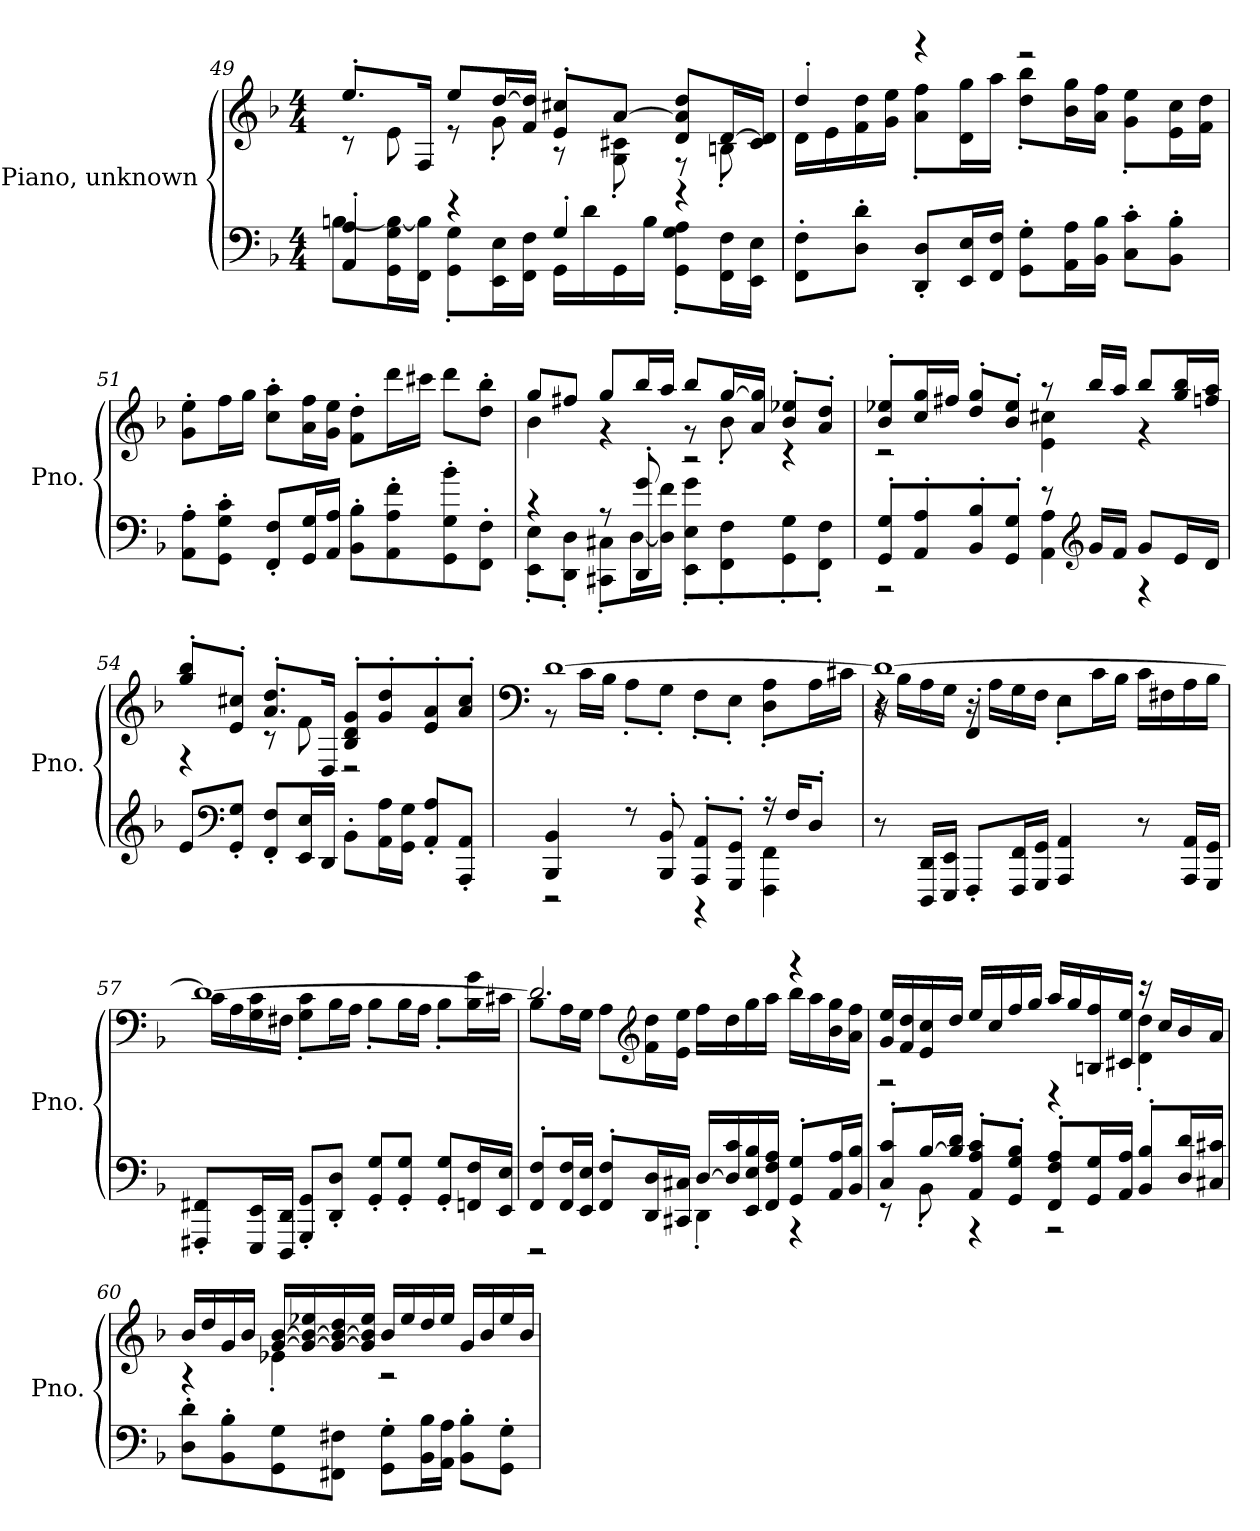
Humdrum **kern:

**kern	**kern
*part1	*part1
*staff2	*staff1
*I"Piano, unknown	*
*I'Pno.	*
*clefF4	*clefG2
*k[b-]	*k[b-]
*M4/4	*M4/4
=49	=49
*^	*^
4AA/' 4A/'	[8Bn\L	8.ee'/L	8r
.	16GG\ 16G\ 16B\_L	.	8e\
.	16FF\ 16B\]JJ	16F/Jk	.
4r	8GG\' 8G\'L	8ee/L	8r
.	16EE\ 16E\L	[16dd/L	8g'\
.	16FF\ 16F\JJ	16f/ 16dd/]JJ	.
4G'/	16GG\LL	8e/' 8cc#X/'L	8r
.	16d\	.	.
.	16GG\	[8a/J	8G\' 8c#X\'
.	16B\JJ	.	.
4r	8GG\' 8G\' 8A\'L	8d/ 8a/] 8dd/L	8r
.	16FF\ 16F\L	[16d/L	8Bn'\
.	16EE\ 16E\JJ	16c#/ 16d/]JJ	.
*v	*v	*	*
!!LO:LB:g=z	!!
=50	=50	=50
8FF\' 8F\'L	4dd'/	16d\LL
.	.	16e\
8D\' 8d\'J	.	16f\ 16dd\
.	.	16g\ 16ee\JJ
8DD/' 8D/'L	4r	8a\' 8ff\'L
16EE/ 16E/L	.	16d\ 16gg\L
16FF/ 16F/JJ	.	16aa\JJ
8GG\' 8G\'L	2r	8dd\' 8bb-\'L
16AA\ 16A\L	.	16b-\ 16gg\L
16BB-\ 16B-\JJ	.	16a\ 16ff\JJ
8C\' 8c\'L	.	8g\' 8ee\'L
8BB-\' 8B-\'J	.	16e\ 16cc\L
.	.	16f\ 16dd\JJ
*	*v	*v
=51	=51
8AA\' 8A\'L	8g\' 8ee\'L
8GG\' 8G\' 8c\'J	16ff\L
.	16gg\JJ
8FF/' 8F/'L	8cc\' 8aa\'L
16GG/ 16G/L	16a\ 16ff\L
16AA/ 16A/JJ	16g\ 16ee\JJ
8BB-\' 8B-\'L	8f\' 8dd\'L
8AA\' 8A\' 8f\'	16ddd\L
.	16ccc#X\JJ
8GG\' 8G\' 8b-\'	8ddd\L
8FF\' 8F\'J	8dd\' 8bb-\'J
=52	=52
*^	*^
4r	8EE\' 8E\'L	8gg/L	4b-\
.	8DD\' 8D\'J	8ff#X/J	.
8r	8CC#X\' 8C#X\'L	8gg/L	4r
8DD/' 8g/'	[16D\L	16bb-/L	.
.	16D\] 16f\JJ	16aa/JJ	.
2r	8EE\' 8E\' 8g\'L	8bb-/L	8r
.	8FF\' 8F\'	[16gg/L	8b-'\
.	.	16a/ 16gg/]JJ	.
.	8GG\' 8G\'	8b-/' 8ee-X/'L	4r
.	8FF\' 8F\'J	8a/' 8dd/'J	.
!!LO:LB:g=z	!!
=53	=53	=53	=53
8GG/' 8G/'L	2r	8b-/' 8ee-X/'L	2r
8AA/' 8A/'	.	16cc/ 16gg/L	.
.	.	16ff#X/JJ	.
8BB-/' 8B-/'	.	8dd/' 8gg/'L	.
8GG/' 8G/'J	.	8b-/' 8ee-/'J	.
8r	4AA\ 4A\	8r	4e\ 4cc#X\
*clefG2	*	*	*
16g/LL	.	16bb-/LL	.
16f/JJ	.	16aa/JJ	.
8g/L	4r	8bb-/L	4r
16e/L	.	16gg/ 16bb-/L	.
16d/JJ	.	16ffn/ 16aa/JJ	.
*v	*v	*	*
=54	=54	=54
8e/L	8gg/' 8bb-/'L	4r
*clefF4	*	*
8GG/' 8G/'J	8e/' 8cc#X/'J	.
8FF/' 8F/'L	8.a/' 8.dd/'L	8r
16EE/ 16E/L	.	8f\
16DD/JJ	16D/Jk	.
8BB-'\L	8B-/' 8d/' 8g/'L	2r
16AA\ 16A\L	8g/' 8dd/'	.
16GG\ 16G\JJ	.	.
8AA/' 8A/'L	8e/' 8a/'	.
8AAA/' 8AA/'J	8a/' 8cc#/'J	.
!!LO:PB:g=z	!!
=55	=55	=55
*	*clefF4	*
*^	*	*
4BBB-/ 4BB-/	2r	[1d	8r
.	.	.	16c\LL
.	.	.	16B-\JJ
8r	.	.	8A'\L
8BBB-/' 8BB-/'	.	.	8G'\J
8AAA/' 8AA/'L	4r	.	8F'\L
8GGG/' 8GG/'J	.	.	8E'\J
16r	4FFF\ 4FF\	.	8D\' 8A\'L
16F/KL	.	.	.
8D'/J	.	.	16A\L
.	.	.	16c#X\JJ
*v	*v	*	*
=56	=56	=56
*	*	*^
8r	1d_	16r	4r
.	.	16B-\LL	.
16DDD/ 16DD/LL	.	16A\	.
16EEE/ 16EE/JJ	.	16G\JJ	.
8FFF'/L	.	16r	4FF'/
.	.	16A\LL	.
16FFF/ 16FF/L	.	16G\	.
16GGG/ 16GG/JJ	.	16F\JJ	.
4AAA/ 4AA/	.	8E'\L	2r
.	.	16c\L	.
.	.	16B-\JJ	.
8r	.	16c\LL	.
.	.	16F#X\	.
16AAA/ 16AA/LL	.	16A\	.
16GGG/ 16GG/JJ	.	16B-\JJ	.
*	*	*v	*v
!!LO:LB:g=z
=57	=57	=57
8FFF#X/' 8FF#X/'L	1d_	16c\LL
.	.	16A\
16EEE/ 16EE/L	.	16G\ 16c\
16DDD/ 16DD/JJ	.	16F#X\JJ
8GGG/' 8GG/'L	.	8G\' 8c\'L
8DD/' 8D/'J	.	16B-\L
.	.	16A\JJ
8GG/' 8G/'L	.	8B-'\L
8GG/' 8G/'J	.	16B-\L
.	.	16A\JJ
8GG/' 8G/'L	.	8B-'\L
16FFn/ 16F/L	.	16B-\ 16g\L
16EE/ 16E/JJ	.	16c#X\JJ
=58	=58	=58
*^	*	*
8FF/' 8F/'L	2r	2.d/]	8B-\L
16FF/ 16F/L	.	.	16A\L
16EE/ 16E/JJ	.	.	16G\JJ
8FF/' 8F/'L	.	.	8A\L
*	*	*clefG2	*
16DD/ 16D/L	.	.	16f\ 16dd\L
16CC#X/ 16C#X/JJ	.	.	16e\ 16ee\JJ
[16D/LL	4DD'\	.	16ff\LL
16D/] 16c/	.	.	16dd\
16EE/ 16E/ 16B-/	.	.	16gg\
16FF/ 16F/ 16A/JJ	.	.	16aa\JJ
8GG/' 8G/'L	4r	4r	16bb-\LL
.	.	.	16aa\
16AA/ 16A/L	.	.	16b-\ 16gg\
16BB-/ 16B-/JJ	.	.	16a\ 16ff\JJ
!!LO:LB:g=z	!!
=59	=59	=59	=59
8C/' 8c/'L	8r	16g/ 16ee/LL	2r
.	.	16f/ 16dd/	.
[16B-/L	8BB-'\	16e/ 16cc/	.
16B-/] 16d/JJ	.	16dd/JJ	.
8AA/' 8A/' 8c/'L	4r	16ee/LL	.
.	.	16cc/	.
8GG/' 8G/' 8B-/'J	.	16ff/	.
.	.	16gg/JJ	.
8FF/' 8F/' 8A/'L	2r	16aa/LL	4r
.	.	16gg/	.
16GG/ 16G/L	.	16Bn/ 16ff/	.
16AA/ 16A/JJ	.	16c#X/ 16ee/JJ	.
8BB-/' 8B-/'L	.	16r	4d\' 4dd\'
.	.	16cc/LL	.
16D/ 16d/L	.	16b-/	.
16C#X/ 16c#X/JJ	.	16a/JJ	.
*v	*v	*	*
=60	=60	=60
8D\' 8d\'L	16b-/LL	4r
.	16dd/	.
8BB-\' 8B-\'	16g/	.
.	16b-/JJ	.
8GG\ 8G\	[16g/ [16b-/LL	4e-X'\
.	16g/_ 16b-/_ 16ee-X/	.
8FF#X\ 8F#X\J	16g/_ 16b-/_ 16dd/	.
.	16g/] 16b-/] 16ee-/JJ	.
8GG\' 8G\'L	16b-/LL	2r
.	16ee-/	.
16BB-\ 16B-\L	16dd/	.
16AA\ 16A\JJ	16ee-/JJ	.
8BB-\' 8B-\'L	16g/LL	.
.	16b-/	.
8GG\' 8G\'J	16ee-/	.
.	16b-/JJ	.
*	*v	*v
=	=
*-	*-
